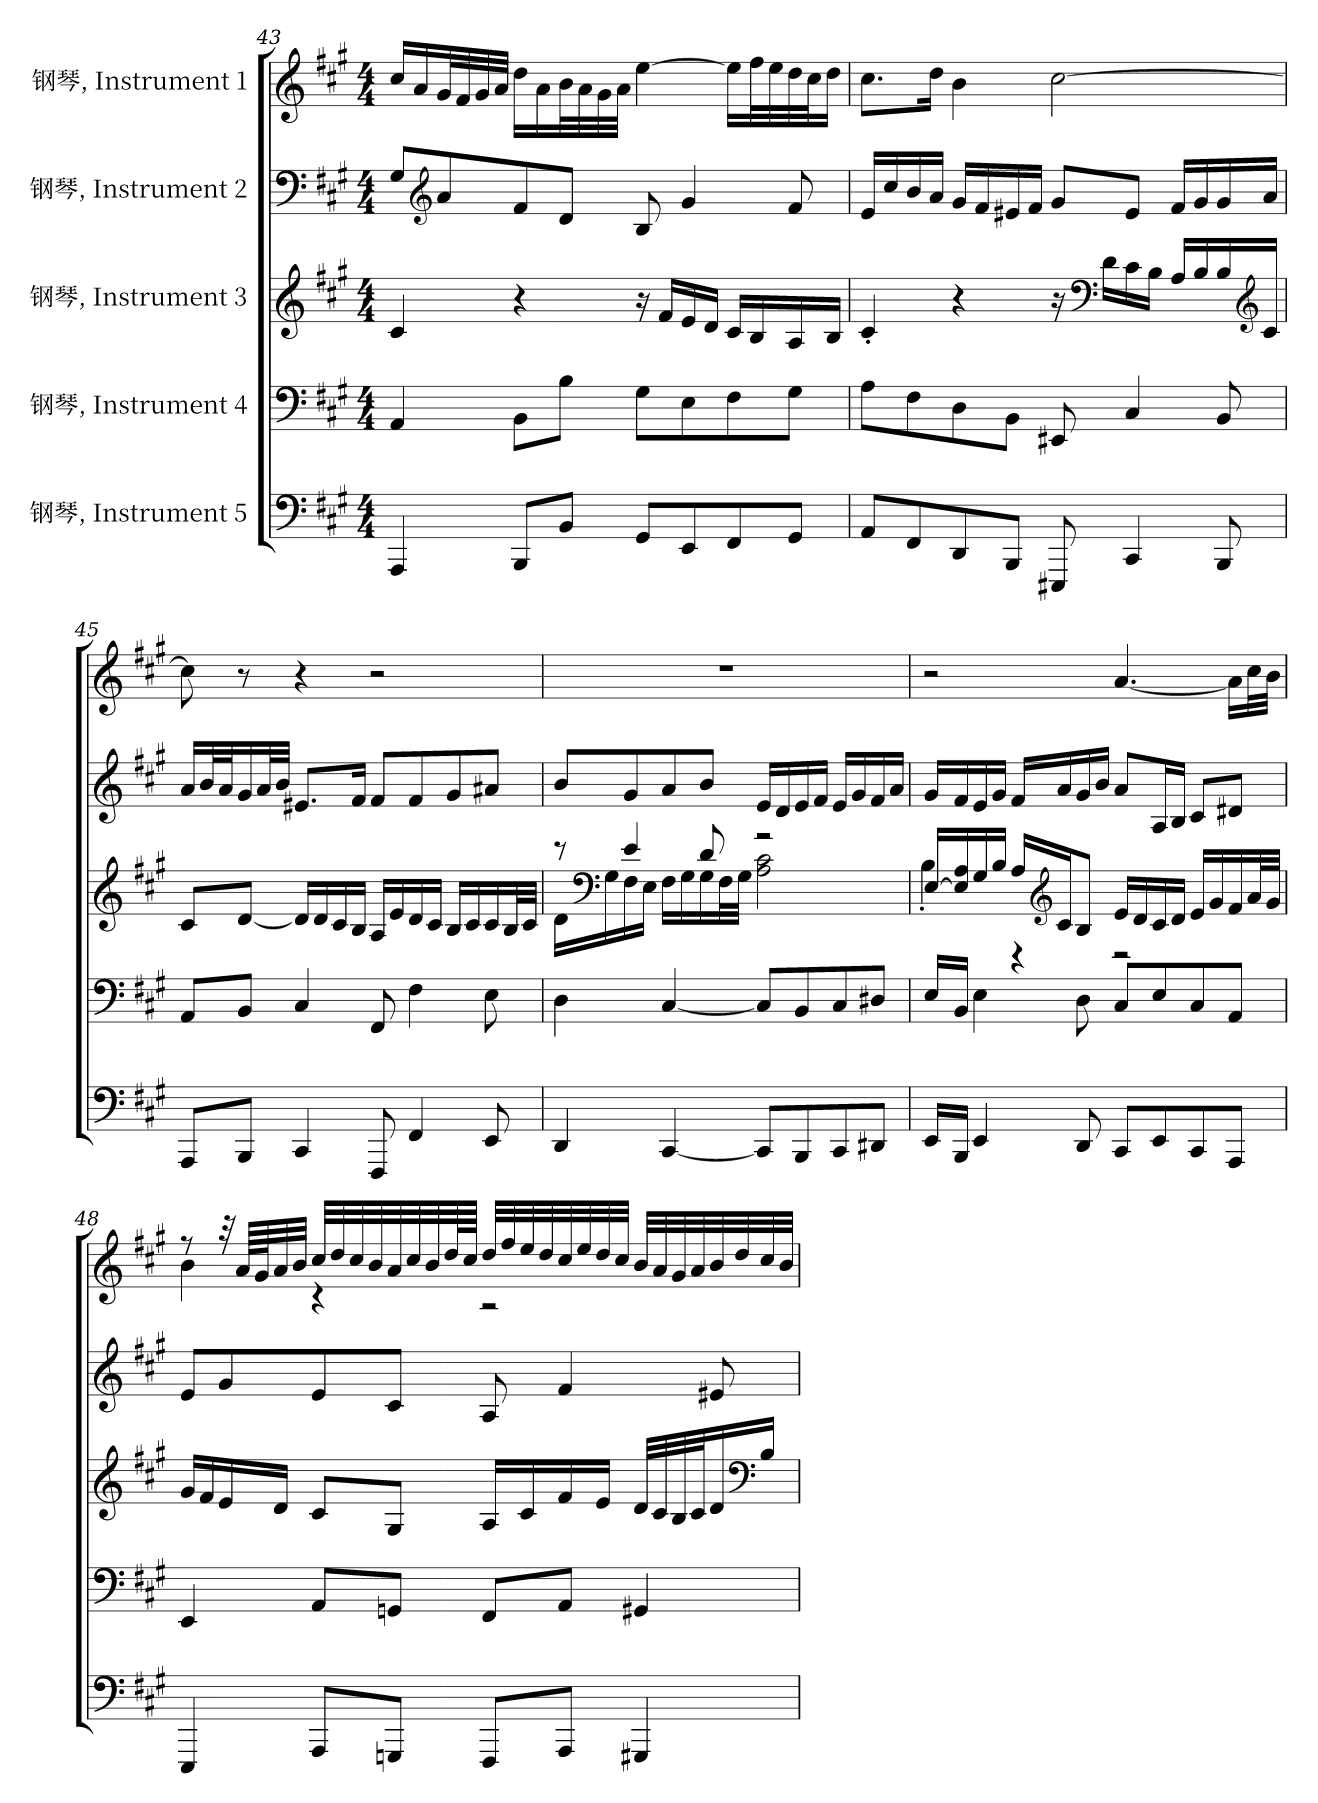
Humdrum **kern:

**kern	**kern	**kern	**kern	**kern
*part5	*part4	*part3	*part2	*part1
*staff5	*staff4	*staff3	*staff2	*staff1
*I"钢琴, Instrument 5	*I"钢琴, Instrument 4	*I"钢琴, Instrument 3	*I"钢琴, Instrument 2	*I"钢琴, Instrument 1
!!LO:LB:g=z
*clefF4	*clefF4	*clefG2	*clefF4	*clefG2
*k[f#c#g#]	*k[f#c#g#]	*k[f#c#g#]	*k[f#c#g#]	*k[f#c#g#]
*M4/4	*M4/4	*M4/4	*M4/4	*M4/4
=43	=43	=43	=43	=43
4AAA/	4AA/	4c#/	8G#/L	16cc#/LL
.	.	.	.	16a/
*	*	*	*clefG2	*
.	.	.	8a/	32g#/L
.	.	.	.	32f#/
.	.	.	.	32g#/
.	.	.	.	32a/JJJ
8BBB/L	8BB\L	4r	8f#/	16dd\LL
.	.	.	.	16a\
8BB/J	8B\J	.	8d/J	32b\L
.	.	.	.	32a\
.	.	.	.	32g#\
.	.	.	.	32a\JJJ
8GG#/L	8G#\L	16r	8B/	[4ee\
.	.	16f#/LL	.	.
8EE/	8E\	16e/	4g#/	.
.	.	16d/JJ	.	.
8FF#/	8F#\	16c#/LL	.	16ee\LL]
.	.	16B/	.	32ff#\L
.	.	.	.	32ee\
8GG#/J	8G#\J	16A/	8f#/	32dd\
.	.	.	.	32cc#\J
.	.	16B/JJ	.	16dd\JJ
=44	=44	=44	=44	=44
8AA/L	8A\L	4c#'/	16e/LL	8.cc#\L
.	.	.	16cc#/	.
8FF#/	8F#\	.	16b/	.
.	.	.	16a/JJ	16dd\Jk
8DD/	8D\	4r	16g#/LL	4b\
.	.	.	16f#/	.
8BBB/J	8BB\J	.	16e#X/	.
.	.	.	16f#/JJ	.
8EEE#X/	8EE#X/	16r	8g#/L	[2cc#\
*	*	*clefF4	*	*
.	.	16d\LL	.	.
4CC#/	4C#/	16c#\	8e#/J	.
.	.	16B\JJ	.	.
.	.	16A/LL	16f#/LL	.
.	.	16B/	16g#/	.
8BBB/	8BB/	16B/	16g#/	.
*	*	*clefG2	*	*
.	.	16c#/JJ	16a/JJ	.
!!LO:PB:g=z
=45	=45	=45	=45	=45
8AAA/L	8AA/L	8c#/L	16a/LL	8cc#\]
.	.	.	32b/L	.
.	.	.	32a/J	.
8BBB/J	8BB/J	[8d/J	16g#/	8r
.	.	.	32a/L	.
.	.	.	32b/JJJ	.
4CC#/	4C#/	16d/LL]	8.e#X/L	4r
.	.	16d/	.	.
.	.	16c#/	.	.
.	.	16B/JJ	16f#/Jk	.
8FFF#/	8FF#/	16A/LL	8f#/L	2r
.	.	16e/	.	.
4FF#/	4F#\	16d/	8f#/	.
.	.	16c#/JJ	.	.
.	.	16B/LL	8g#/	.
.	.	16c#/	.	.
8EE/	8E\	16c#/	8a#X/J	.
.	.	32B/L	.	.
.	.	32c#/JJJ	.	.
=46	=46	=46	=46	=46
*	*	*^	*	*
4DD/	4D\	8r	16d\LL	8b/L	1r
*	*	*clefF4	*	*	*
.	.	.	16G#\	.	.
.	.	4e/	16F#\	8g#/	.
.	.	.	16E\JJ	.	.
[4CC#/	[4C#/	.	16F#\LL	8a/	.
.	.	.	16G#\	.	.
.	.	8d/	16G#\	8b/J	.
.	.	.	32F#\L	.	.
.	.	.	32G#\JJJ	.	.
8CC#/L]	8C#/L]	2r	2A\ 2c#\	16e/LL	.
.	.	.	.	16d/	.
8BBB/	8BB/	.	.	16e/	.
.	.	.	.	16f#/JJ	.
8CC#/	8C#/	.	.	16e/LL	.
.	.	.	.	16g#/	.
8DD#X/J	8D#X/J	.	.	16f#/	.
.	.	.	.	16a/JJ	.
!!LO:LB:g=z
=47	=47	=47	=47	=47	=47
16EE/LL	16E/LL	[16E/LL	4B'\	16g#/LL	2r
16BBB/JJ	16BB/JJ	16E/] 16A/	.	16f#/	.
4EE/	4E\	16G#/	.	16e/	.
.	.	16B/JJ	.	16g#/JJ	.
.	.	16A/LL	4r	16f#/LL	.
*	*	*clefG2	*	*	*
.	.	16c#/J	.	16a/	.
8DD/	8D\	8B/J	.	16g#/	.
.	.	.	.	16b/JJ	.
8CC#/L	8C#/L	16e/LL	2r	8a/L	[4.a/
.	.	16d/	.	.	.
8EE/	8E/	16c#/	.	16A/L	.
.	.	16d/JJ	.	16B/JJ	.
8CC#/	8C#/	16e/LL	.	8c#/L	.
.	.	16g#/	.	.	.
8AAA/J	8AA/J	16f#/	.	8d#X/J	16a\LL]
.	.	32a/L	.	.	32cc#\L
.	.	32g#/JJJ	.	.	32b\JJJ
*	*	*v	*v	*	*
!!LO:PB:g=z
=48	=48	=48	=48	=48
*	*	*	*	*^
4EEE/	4EE/	16g#/LL	8e/L	8r	4b\
.	.	16f#/	.	.	.
.	.	16e/	8g#/	32r	.
.	.	.	.	64a/LLLL	.
.	.	.	.	64g#/J	.
.	.	16d/JJ	.	32a/	.
.	.	.	.	32b/JJJ	.
8AAA/L	8AA/L	8c#/L	8e/	32cc#/LLL	4r
.	.	.	.	32dd/	.
.	.	.	.	32cc#/	.
.	.	.	.	32b/	.
8GGGn/J	8GGn/J	8G#/J	8c#/J	32a/	.
.	.	.	.	32cc#/	.
.	.	.	.	32b/	.
.	.	.	.	64dd/L	.
.	.	.	.	64cc#/JJJJ	.
8FFF#/L	8FF#/L	16A/LL	8A/	32dd/LLL	2r
.	.	.	.	32ff#/	.
.	.	16c#/	.	32ee/	.
.	.	.	.	32dd/	.
8AAA/J	8AA/J	16f#/	4f#/	32cc#/	.
.	.	.	.	32ee/	.
.	.	16e/JJ	.	32dd/	.
.	.	.	.	32cc#/JJJ	.
4GGG#X/	4GG#X/	32d/LLL	.	32b/LLL	.
.	.	32c#/	.	32a/	.
.	.	32B/	.	32g#/	.
.	.	32c#/J	.	32a/	.
.	.	16d/	8e#X/	32b/	.
.	.	.	.	32dd/	.
*	*	*clefF4	*	*	*
.	.	16B/JJ	.	32cc#/	.
.	.	.	.	32b/JJJ	.
*	*	*	*	*v	*v
=	=	=	=	=
*-	*-	*-	*-	*-
